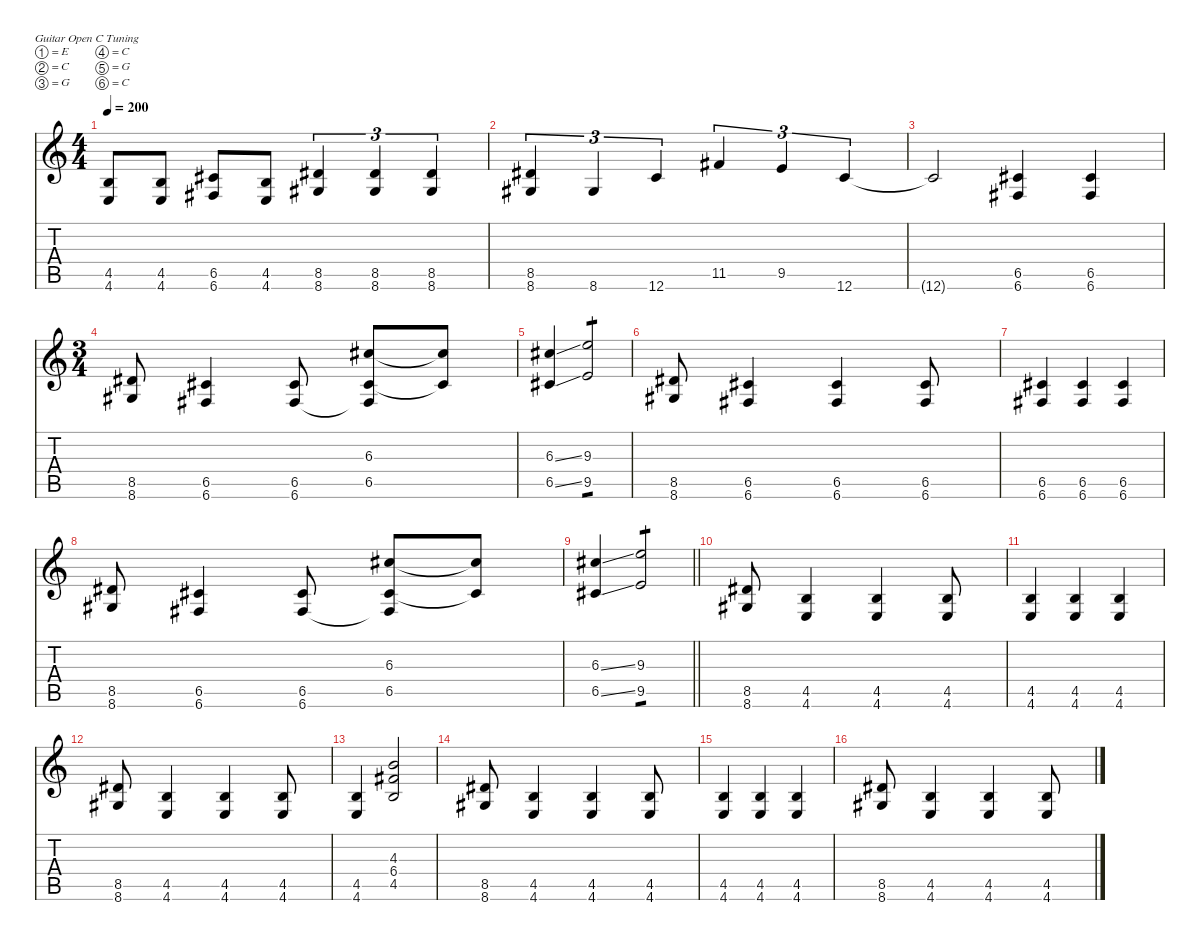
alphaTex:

\defaultSystemsLayout 4
\hideDynamics
\bracketExtendMode nobrackets
\singleTrackTrackNamePolicy hidden
\multiTrackTrackNamePolicy hidden
\firstSystemTrackNameMode fullname
\otherSystemsTrackNameOrientation horizontal
\track ("Guitar 1" "dist.guit.") {defaultSystemsLayout 8 mute instrument distortionguitar}
\staff {score tabs}
\tuning (E4 C4 G3 C3 G2 C2)
\ts (4 4)
\tempo 200
\clef g2
\ks c
(4.5{t} 4.6{t}).8{dy f beam Up} (4.5 4.6).8{beam Up} (6.5{acc #} 6.6{acc #}).8{beam Up} (4.5 4.6).8{beam Up} (8.5{acc #} 8.6{acc #}).4{tu (3 2) beam Up} (8.5{acc #} 8.6{acc #}).4{tu (3 2) beam Up} (8.5{acc #} 8.6{acc #}).4{tu (3 2) beam Up} |
(8.5{acc #} 8.6{acc #}).4{tu (3 2) beam Up} 8.6{acc #}.4{tu (3 2) beam Up} 12.6.4{tu (3 2) beam Up} 11.5{acc #}.4{tu (3 2) beam Up} 9.5.4{tu (3 2) beam Up} 12.6.4{tu (3 2) beam Up} |
12.6{t}.2{beam Up} (6.5{acc #} 6.6{acc #}).4{beam Up} (6.5{acc #} 6.6{acc #}).4{beam Up} |
\ts (3 4)
\beaming (8 2 2 2)
(8.5{acc #} 8.6{acc #}).8{beam Up} (6.5{acc #} 6.6{acc #}).4{beam Up} (6.5{acc #} 6.6{acc #}).8{beam Up} (6.3{acc #} 6.5{acc #} 6.6{t acc #}).8{beam Up} (6.3{t acc #} 6.5{t acc #}).8{beam Up} |
(6.5{ss acc #} 6.3{ss acc #}).4{dy mf beam Up} (9.3 9.5).2{tp 1 dy f beam Up} |
(8.5{acc #} 8.6{acc #}).8{beam Up} (6.5{acc #} 6.6{acc #}).4{beam Up} (6.5{acc #} 6.6{acc #}).4{beam Up} (6.5{acc #} 6.6{acc #}).8{beam Up} |
(6.5{acc #} 6.6{acc #}).4{beam Up} (6.5{acc #} 6.6{acc #}).4{beam Up} (6.5{acc #} 6.6{acc #}).4{beam Up} |
(8.5{acc #} 8.6{acc #}).8{beam Up} (6.5{acc #} 6.6{acc #}).4{beam Up} (6.5{acc #} 6.6{acc #}).8{beam Up} (6.3{acc #} 6.5{acc #} 6.6{t acc #}).8{beam Up} (6.3{t acc #} 6.5{t acc #}).8{beam Up} |
\barLineRight lightlight
(6.5{ss acc #} 6.3{ss acc #}).4{dy mf beam Up} (9.3 9.5).2{tp 1 dy f beam Up} |
(8.5{acc #} 8.6{acc #}).8{beam Up} (4.5 4.6).4{beam Up} (4.5 4.6).4{beam Up} (4.5 4.6).8{beam Up} |
(4.5 4.6).4{beam Up} (4.5 4.6).4{beam Up} (4.5 4.6).4{beam Up} |
(8.5{acc #} 8.6{acc #}).8{beam Up} (4.5 4.6).4{beam Up} (4.5 4.6).4{beam Up} (4.5 4.6).8{beam Up} |
(4.5 4.6).4{beam Up} (4.3 6.4{acc #} 4.5).2{beam Up} |
(8.5{acc #} 8.6{acc #}).8{beam Up} (4.5 4.6).4{beam Up} (4.5 4.6).4{beam Up} (4.5 4.6).8{beam Up} |
(4.5 4.6).4{beam Up} (4.5 4.6).4{beam Up} (4.5 4.6).4{beam Up} |
(8.5{acc #} 8.6{acc #}).8{beam Up} (4.5 4.6).4{beam Up} (4.5 4.6).4{beam Up} (4.5 4.6).8{beam Up}
